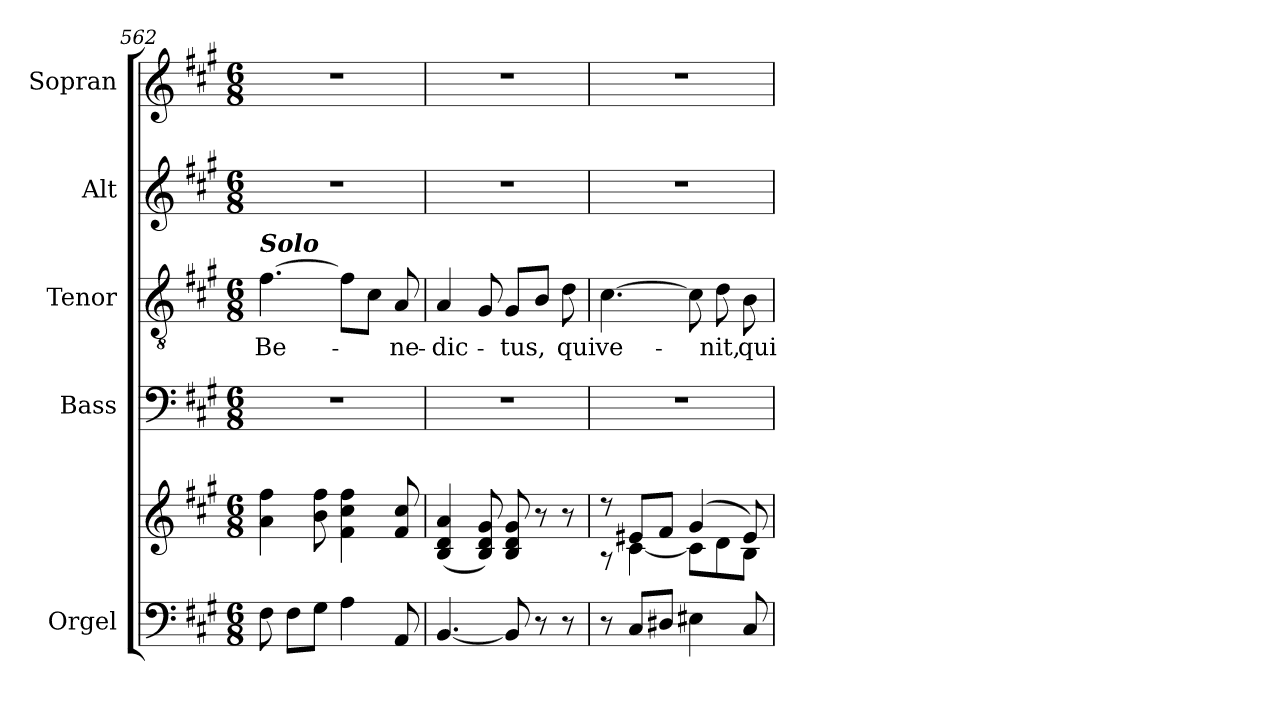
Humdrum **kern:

**kern	**kern	**kern	**kern	**text	**kern	**kern
*part5	*part5	*part4	*part3	*part3	*part2	*part1
*staff6	*staff5	*staff4	*staff3	*staff3	*staff2	*staff1
*I"Orgel	*	*I"Bass	*I"Tenor	*	*I"Alt	*I"Sopran
*I'Org.	*	*I'B.	*I'T.	*	*I'A.	*I'S.
*clefF4	*clefG2	*clefF4	*clefGv2	*	*clefG2	*clefG2
*k[f#c#g#]	*k[f#c#g#]	*k[f#c#g#]	*k[f#c#g#]	*	*k[f#c#g#]	*k[f#c#g#]
*A:	*A:	*A:	*A:	*	*A:	*A:
*M6/8	*M6/8	*M6/8	*M6/8	*	*M6/8	*M6/8
=562	=562	=562	=562	=562	=562	=562
!	!	!	!LO:TX:a:Bi:t=Solo	!	!	!
!	!	!	!	!LO:LY:b	!	!
8F#\	4a\ 4ff#\	2.r	[4.f#\	Be-	2.r	2.r
8F#\L	.	.	.	.	.	.
8G#\J	8b\ 8ff#\	.	.	.	.	.
4A\	4f#\ 4cc#\ 4ff#\	.	8f#\L]	.	.	.
.	.	.	8c#\J	.	.	.
!	!	!	!	!LO:LY:b	!	!
8AA/	8f#/ 8cc#/	.	8A/	-ne-	.	.
=563	=563	=563	=563	=563	=563	=563
!	!	!	!	!LO:LY:b	!	!
[4.BB/	(4B/ 4d/ 4a/	2.r	4A/	-dic-	2.r	2.r
.	8B/ 8d/ 8g#/)	.	8G#/	.	.	.
!	!	!	!	!LO:LY:b	!	!
8BB/]	8B/ 8d/ 8g#/	.	8G#/L	-tus,	.	.
8r	8r	.	8B/J	.	.	.
!	!	!	!	!LO:LY:b	!	!
8r	8r	.	8d\	qui	.	.
=564	=564	=564	=564	=564	=564	=564
*	*^	*	*	*	*	*
!	!	!	!	!	!LO:LY:b	!	!
8r	8r	8r	2.r	[4.c#\	ve-	2.r	2.r
8C#/L	8e#X/L	[<4c#\	.	.	.	.	.
8D#X/J	8f#/J	.	.	.	.	.	.
4E#X\	(4g#/	8c#\L]	.	8c#\]	.	.	.
!	!	!	!	!	!LO:LY:b	!	!
.	.	8d\	.	8d\	-nit,	.	.
!	!	!	!	!	!LO:LY:b	!	!
8C#/	8e#/)	8B\J	.	8B\	qui	.	.
*	*v	*v	*	*	*	*	*
=	=	=	=	=	=	=
*-	*-	*-	*-	*-	*-	*-
